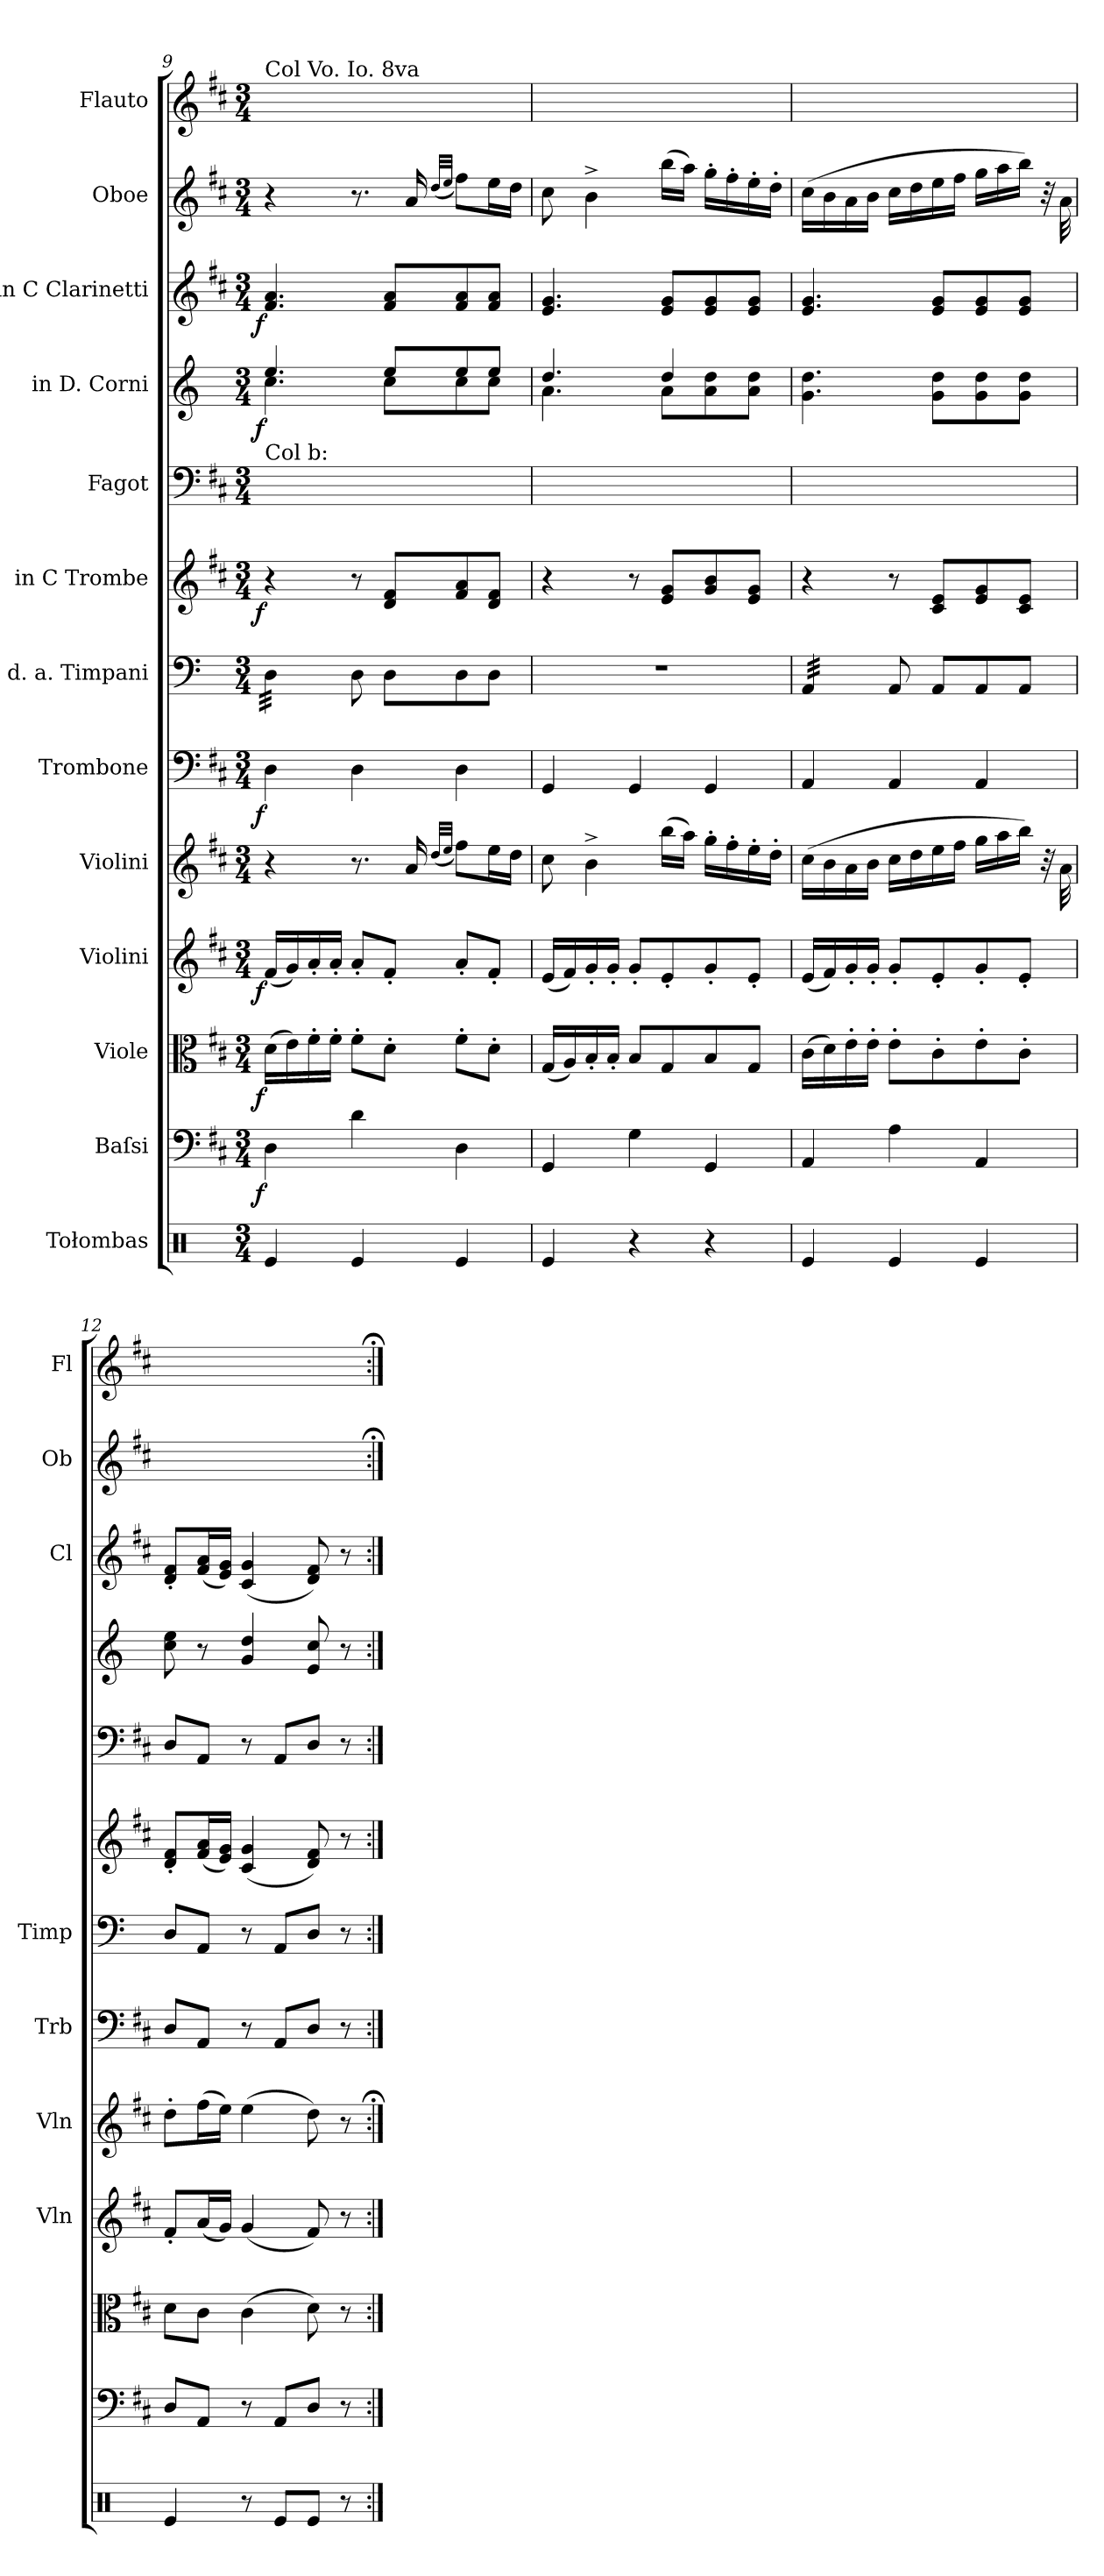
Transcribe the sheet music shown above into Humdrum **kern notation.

**kern	**kern	**dynam	**kern	**dynam	**kern	**dynam	**kern	**kern	**dynam	**kern	**kern	**dynam	**kern	**kern	**dynam	**kern	**dynam	**kern	**kern
*part13	*part12	*part12	*part11	*part11	*part10	*part10	*part9	*part8	*part8	*part7	*part6	*part6	*part5	*part4	*part4	*part3	*part3	*part2	*part1
*staff13	*staff12	*staff12	*staff11	*staff11	*staff10	*staff10	*staff9	*staff8	*staff8	*staff7	*staff6	*staff6	*staff5	*staff4	*staff4	*staff3	*staff3	*staff2	*staff1
*I"Tołombas	*I"Baſsi	*	*I"Viole	*	*I"Violini	*	*I"Violini	*I"Trombone	*	*I"d. a. Timpani	*I"in C Trombe	*	*I"Fagot	*I"in D. Corni	*	*I"in C Clarinetti	*	*I"Oboe	*I"Flauto
*	*	*	*	*	*I'Vln	*	*I'Vln	*I'Trb	*	*I'Timp	*	*	*	*	*	*I'Cl	*	*I'Ob	*I'Fl
*clefX	*clefF4	*	*clefC3	*	*clefG2	*	*clefG2	*clefF4	*	*clefF4	*clefG2	*	*clefF4	*clefG2	*	*clefG2	*	*clefG2	*clefG2
*	*	*	*	*	*	*	*	*	*	*	*	*	*	*ITrd6c10	*	*	*	*	*
*k[]	*k[f#c#]	*	*k[f#c#]	*	*k[f#c#]	*	*k[f#c#]	*k[f#c#]	*	*k[]	*k[f#c#]	*	*k[f#c#]	*k[f#c#]	*	*k[f#c#]	*	*k[f#c#]	*k[f#c#]
*M3/4	*M3/4	*	*M3/4	*	*M3/4	*	*M3/4	*M3/4	*	*M3/4	*M3/4	*	*M3/4	*M3/4	*	*M3/4	*	*M3/4	*M3/4
=9	=9	=9	=9	=9	=9	=9	=9	=9	=9	=9	=9	=9	=9	=9	=9	=9	=9	=9	=9
*	*	*	*	*	*	*	*	*	*	*	*	*	*	*^	*	*	*	*	*
!	!	!	!	!	!	!	!	!	!	!	!	!	!	!	!	!	!	!	!	!LO:TX:a:t=Col Vo. Io. 8va
!	!	!	!	!	!	!	!	!	!	!	!	!	!LO:TX:a:t=Col b&colon;	!	!	!	!	!	!	!
!	!	!LO:DY:b:rj	!	!LO:DY:b:rj	!	!LO:DY:b:rj	!	!	!LO:DY:b:rj	!	!	!LO:DY:b:rj	!	!	!	!LO:DY:b:rj	!	!LO:DY:b:rj	!	!
*	*	*	*	*	*	*	*	*	*	*tremolo	*	*	*	*	*	*	*	*	*	*
4Re/	4D\	f	(>16d\LL	f	(<16f#/LL	f	4r	4D\	f	32D\LLL	4r	f	4D\yy	4.f#/	4.d\	f	4.f#/ 4.a/	f	4r	4ryy
.	.	.	.	.	.	.	.	.	.	32D\	.	.	.	.	.	.	.	.	.	.
.	.	.	16e\)	.	16g/)	.	.	.	.	32D\	.	.	.	.	.	.	.	.	.	.
.	.	.	.	.	.	.	.	.	.	32D\	.	.	.	.	.	.	.	.	.	.
.	.	.	16f#'\	.	16a'/	.	.	.	.	32D\	.	.	.	.	.	.	.	.	.	.
.	.	.	.	.	.	.	.	.	.	32D\	.	.	.	.	.	.	.	.	.	.
.	.	.	16f#'\JJ	.	16a'/JJ	.	.	.	.	32D\	.	.	.	.	.	.	.	.	.	.
.	.	.	.	.	.	.	.	.	.	32D\JJJ	.	.	.	.	.	.	.	.	.	.
*	*	*	*	*	*	*	*	*	*	*Xtremolo	*	*	*	*	*	*	*	*	*	*
4Re/	4d\	.	8f#'\L	.	8a'/L	.	8.r	4D\	.	8D\	8r	.	4d\yy	.	.	.	.	.	8.r	8.ryy
.	.	.	8d'\J	.	8f#'/J	.	.	.	.	8D\L	8d/ 8f#/L	.	.	8f#/L	8d\L	.	8f#/ 8a/L	.	.	.
.	.	.	.	.	.	.	16a/	.	.	.	.	.	.	.	.	.	.	.	16a/	16aa\yy
.	.	.	.	.	.	.	(<32qqdd/LLL	.	.	.	.	.	.	.	.	.	.	.	(<32qqdd/LLL	32qqddd/LLLyy
.	.	.	.	.	.	.	32qqee/JJJ	.	.	.	.	.	.	.	.	.	.	.	32qqee/JJJ	32qqeee/JJJyy
4Re/	4D\	.	8f#'\L	.	8a'/L	.	8ff#\L)	4D\	.	8D\	8f#/ 8a/	.	4D\yy	8f#/	8d\	.	8f#/ 8a/	.	8ff#\L)	8fff#\Lyy
.	.	.	8d'\J	.	8f#'/J	.	16ee\L	.	.	8D\J	8d/ 8f#/J	.	.	8f#/J	8d\J	.	8f#/ 8a/J	.	16ee\L	16eee\Lyy
.	.	.	.	.	.	.	16dd\JJ	.	.	.	.	.	.	.	.	.	.	.	16dd\JJ	16ddd\JJyy
=10	=10	=10	=10	=10	=10	=10	=10	=10	=10	=10	=10	=10	=10	=10	=10	=10	=10	=10	=10	=10
4Re/	4GG/	.	(<16G/LL	.	(<16e/LL	.	8cc#\	4GG/	.	2.r	4r	.	4GG/yy	4.e/	4.B\	.	4.e/ 4.g/	.	8cc#\	8ccc#\yy
.	.	.	16A/)	.	16f#/)	.	.	.	.	.	.	.	.	.	.	.	.	.	.	.
.	.	.	16B'/	.	16g'/	.	4b^<\	.	.	.	.	.	.	.	.	.	.	.	4b^<\	4bb^<\yy
.	.	.	16B'/JJ	.	16g'/JJ	.	.	.	.	.	.	.	.	.	.	.	.	.	.	.
4r	4G\	.	8B/L	.	8g'/L	.	.	4GG/	.	.	8r	.	4G\yy	.	.	.	.	.	.	.
.	.	.	8G/	.	8e'/	.	(>16bb\LL	.	.	.	8e/ 8g/L	.	.	4e/	8B\L	.	8e/ 8g/L	.	(>16bb\LL	16bbb\LLyy
.	.	.	.	.	.	.	16aa\JJ)	.	.	.	.	.	.	.	.	.	.	.	16aa\JJ)	16aaa\JJyy
4r	4GG/	.	8B/	.	8g'/	.	16gg'\LL	4GG/	.	.	8g/ 8b/	.	4GG/yy	.	8B\ 8e\	.	8e/ 8g/	.	16gg'\LL	16ggg'\LLyy
.	.	.	.	.	.	.	16ff#'\	.	.	.	.	.	.	.	.	.	.	.	16ff#'\	16fff#'\yy
.	.	.	8G/J	.	8e'/J	.	16ee'\	.	.	.	8e/ 8g/J	.	.	8ryy	8B\ 8e\J	.	8e/ 8g/J	.	16ee'\	16eee'\yy
.	.	.	.	.	.	.	16dd'\JJ	.	.	.	.	.	.	.	.	.	.	.	16dd'\JJ	16ddd'\JJyy
*	*	*	*	*	*	*	*	*	*	*	*	*	*	*v	*v	*	*	*	*	*
=11	=11	=11	=11	=11	=11	=11	=11	=11	=11	=11	=11	=11	=11	=11	=11	=11	=11	=11	=11
*	*	*	*	*	*	*	*	*	*	*tremolo	*	*	*	*	*	*	*	*	*
4Re/	4AA/	.	(>16c#\LL	.	(<16e/LL	.	(>16cc#\LL	4AA/	.	32AA/LLL	4r	.	4AA/yy	4.A\ 4.e\	.	4.e/ 4.g/	.	(>16cc#\LL	16ccc#\LLyy
.	.	.	.	.	.	.	.	.	.	32AA/	.	.	.	.	.	.	.	.	.
.	.	.	16d\)	.	16f#/)	.	16b\	.	.	32AA/	.	.	.	.	.	.	.	16b\	16bb\yy
.	.	.	.	.	.	.	.	.	.	32AA/	.	.	.	.	.	.	.	.	.
.	.	.	16e'\	.	16g'/	.	16a\	.	.	32AA/	.	.	.	.	.	.	.	16a\	16aa\yy
.	.	.	.	.	.	.	.	.	.	32AA/	.	.	.	.	.	.	.	.	.
.	.	.	16e'\JJ	.	16g'/JJ	.	16b\JJ	.	.	32AA/	.	.	.	.	.	.	.	16b\JJ	16bb\JJyy
.	.	.	.	.	.	.	.	.	.	32AA/JJJ	.	.	.	.	.	.	.	.	.
*	*	*	*	*	*	*	*	*	*	*Xtremolo	*	*	*	*	*	*	*	*	*
4Re/	4A\	.	8e'\L	.	8g'/L	.	16cc#\LL	4AA/	.	8AA/	8r	.	4A\yy	.	.	.	.	16cc#\LL	16ccc#\LLyy
.	.	.	.	.	.	.	16dd\	.	.	.	.	.	.	.	.	.	.	16dd\	16ddd\yy
.	.	.	8c#'\	.	8e'/	.	16ee\	.	.	8AA/L	8c#/ 8e/L	.	.	8A\ 8e\L	.	8e/ 8g/L	.	16ee\	16eee\yy
.	.	.	.	.	.	.	16ff#\JJ	.	.	.	.	.	.	.	.	.	.	16ff#\JJ	16fff#\JJyy
4Re/	4AA/	.	8e'\	.	8g'/	.	16gg\LL	4AA/	.	8AA/	8e/ 8g/	.	4AA/yy	8A\ 8e\	.	8e/ 8g/	.	16gg\LL	16ggg\LLyy
.	.	.	.	.	.	.	16aa\	.	.	.	.	.	.	.	.	.	.	16aa\	16aaa\yy
.	.	.	8c#'\J	.	8e'/J	.	16bb\JJ)	.	.	8AA/J	8c#/ 8e/J	.	.	8A\ 8e\J	.	8e/ 8g/J	.	16bb\JJ)	16bbb\JJyy
.	.	.	.	.	.	.	32r	.	.	.	.	.	.	.	.	.	.	32r	32ryy
.	.	.	.	.	.	.	32a\	.	.	.	.	.	.	.	.	.	.	32a\	32aa\yy
=12	=12	=12	=12	=12	=12	=12	=12	=12	=12	=12	=12	=12	=12	=12	=12	=12	=12	=12	=12
4Re/	8D/L	.	8d\L	.	8f#'/L	.	8dd'\L	8D/L	.	8D/L	8d'/ 8f#'/L	.	8D/L	8d\ 8f#\	.	8d'/ 8f#'/L	.	8dd'\Lyy	8ddd'\Lyy
.	8AA/J	.	8c#\J	.	(<16a/L	.	(>16ff#\L	8AA/J	.	8AA/J	(<16f#/ 16a/L	.	8AA/J	8r	.	(<16f#/ 16a/L	.	16ff#\Lyy	16fff#\Lyy
.	.	.	.	.	16g/JJ)	.	16ee\JJ)	.	.	.	16e/ 16g/JJ)	.	.	.	.	16e/ 16g/JJ)	.	16ee\JJyy	16eee\JJyy
8r	8r	.	(>4c#\	.	(<4g/	.	(>4ee\	8r	.	8r	(>4c#/ 4g/	.	8r	4A/ 4e/	.	(>4c#/ 4g/	.	4ee\yy	4eee\yy
8Re/L	8AA/L	.	.	.	.	.	.	8AA/L	.	8AA/L	.	.	8AA/L	.	.	.	.	.	.
8Re/J	8D/J	.	8d\)	.	8f#/)	.	8dd\)	8D/J	.	8D/J	8d/ 8f#/)	.	8D/J	8F#/ 8d/	.	8d/ 8f#/)	.	8dd\yy	8ddd\yy
8r	8r	.	8r	.	8r	.	8r	8r	.	8r	8r	.	8r	8r	.	8r	.	8ryy	8ryy
=:|!	=:|!	=:|!;	=:|!	=:|!;	=:|!	=:|!;	=:|!;	=:|!	=:|!;	=:|!	=:|!	=:|!;	=:|!	=:|!	=:|!;	=:|!	=:|!;	=:|!;	=:|!;
*-	*-	*-	*-	*-	*-	*-	*-	*-	*-	*-	*-	*-	*-	*-	*-	*-	*-	*-	*-
